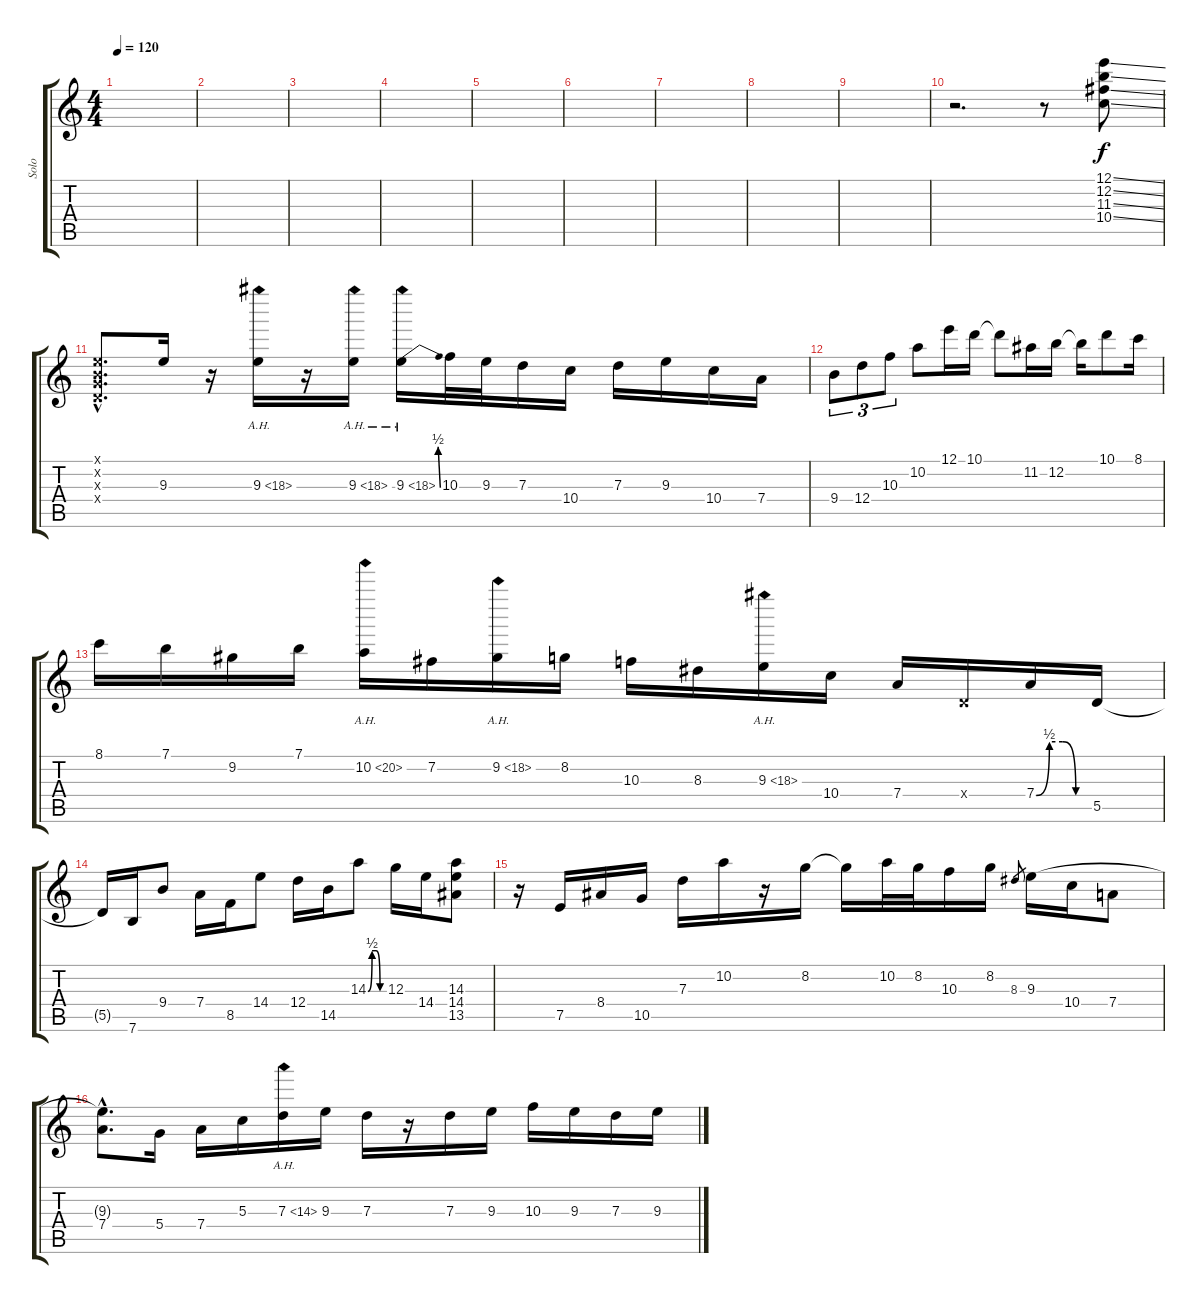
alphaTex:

\track ("Solo" "Solo") {instrument distortionguitar}
\staff {score tabs}
\tuning (E4 B3 G3 D3 A2 E2) {hide}
\ts (4 4)
\tempo 120
\clef g2
\ks c
|
|
|
|
|
|
|
|
|
r.2{d} r.8 (12.1{ss} 12.2{ss} 11.3{ss} 10.4{ss}).8 |
(0.1{hac x} 0.2{hac x} 0.3{hac x} 0.4{hac x}).8{d} 9.3.16 r.16 9.3{ah 9}.16 r.16 9.3{ah 9}.16 9.3{be (bend 0 0 60 2) ah 9}.16 10.3.32 9.3.32 7.3.16 10.4.16 7.3.16 9.3.16 10.4.16 7.4.16 |
9.4.8{tu (3 2)} 12.4.8{tu (3 2)} 10.3.8{tu (3 2)} 10.2.8 12.1.16 10.1.16 10.1{t}.8 11.2.16 12.2.16 12.2{t}.16 10.1.8 8.1.16 |
8.1.16 7.1.16 9.2.16 7.1.16 10.2{ah 10}.16 7.2.16 9.2{ah 9}.16 8.2.16 10.3.16 8.3.16 9.3{ah 9}.16 10.4.16 7.4.16 0.4{x}.16 7.4{be (custom 0 0 15 2 30 2 45 0 60 0)}.16 5.5.16 |
5.5{t}.16 7.6.16 9.4.8 7.4.16 8.5.16 14.4.8 12.4.16 14.5.16 14.3{be (custom 0 0 15 2 30 2 45 0 60 0)}.8 12.3.16 14.4.16 (14.3 14.4 13.5).8 |
r.16 7.5.16 8.4.16 10.5.16 7.3.16 10.2.16 r.16 8.2.16 8.2{t}.16 10.2.32 8.2.32 10.3.16 8.2.16 8.3.8{gr} 9.3.16 10.4.16 7.4.8 |
(9.3{hac t} 7.4{hac}).8{d} 5.4.16 7.4.16 5.3.16 7.3{ah 7}.16 9.3.16 7.3.16 r.16 7.3.16 9.3.16 10.3.16 9.3.16 7.3.16 9.3.16
